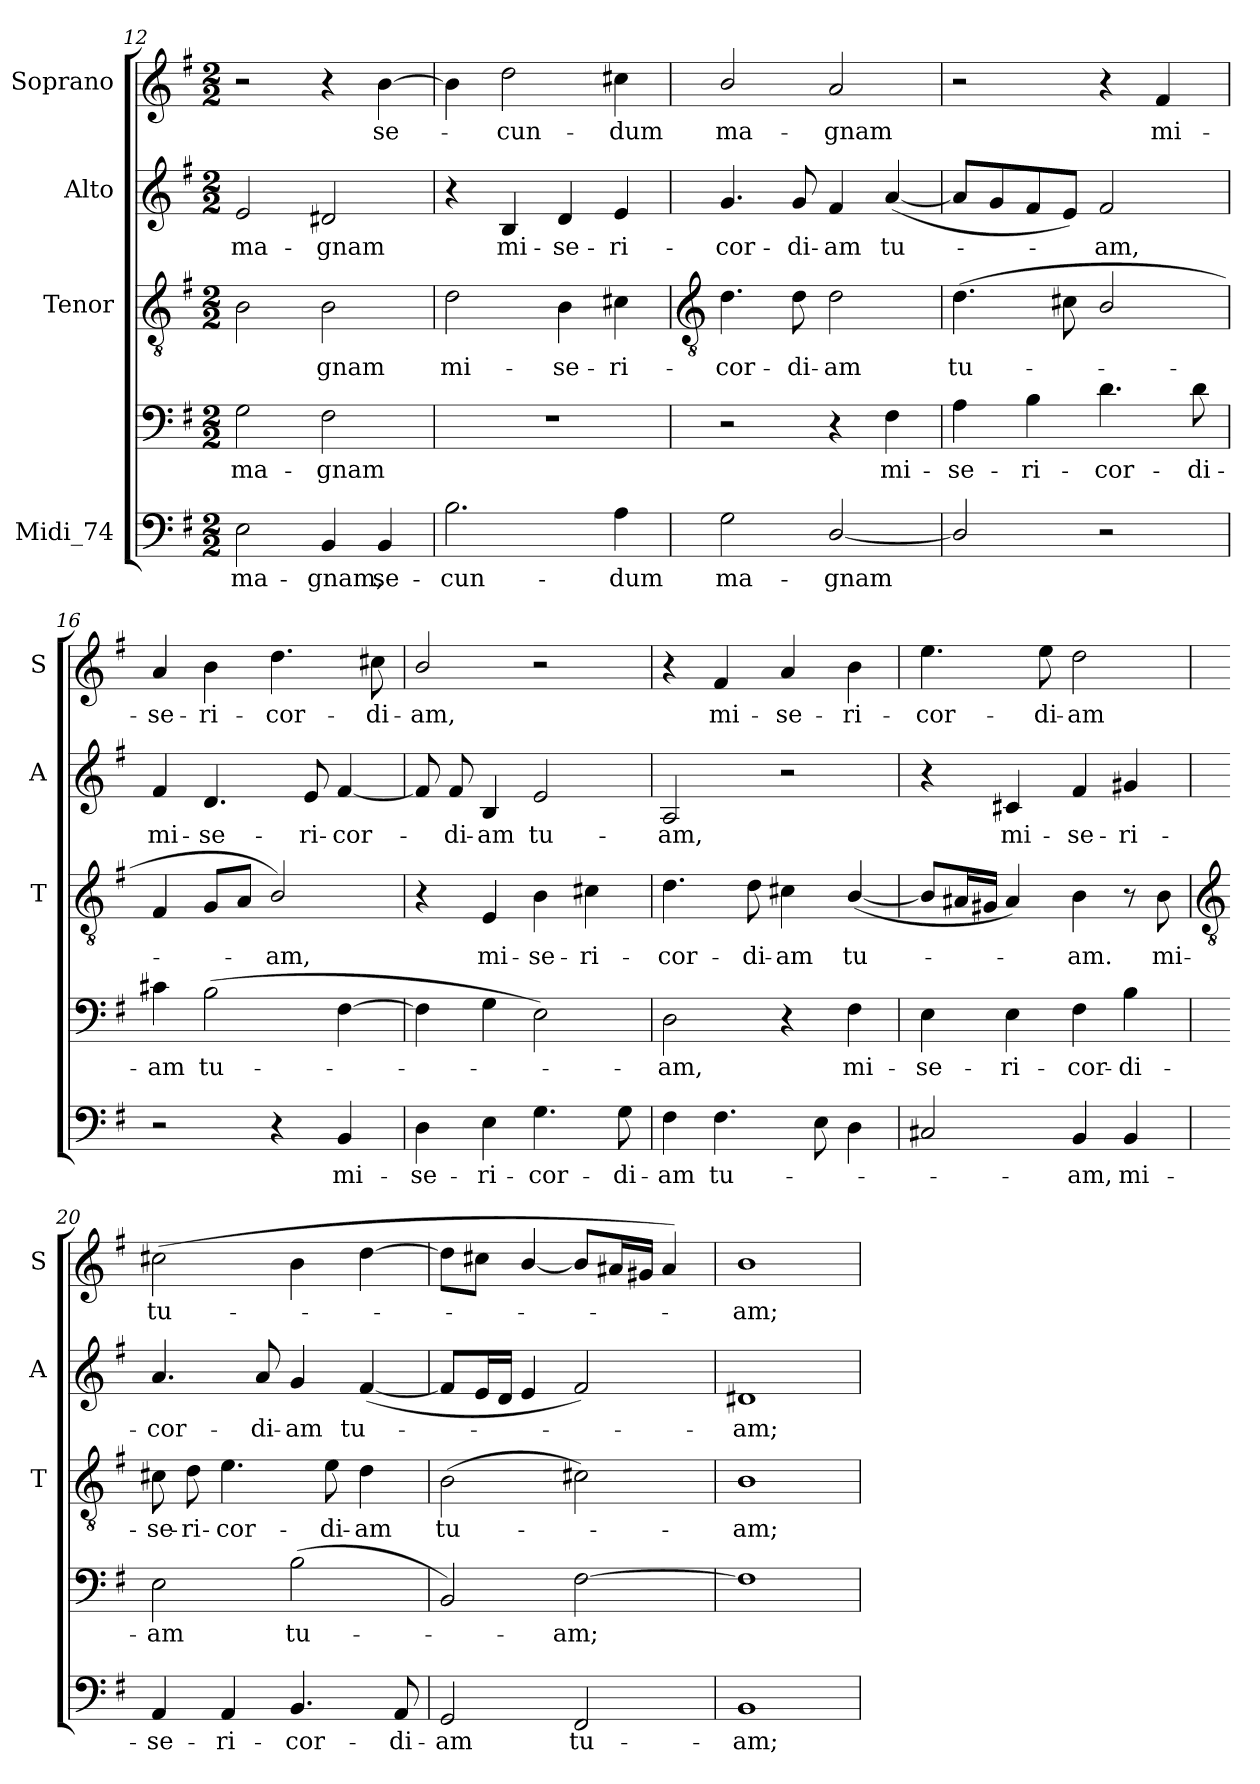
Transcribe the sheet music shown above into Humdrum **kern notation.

**kern	**text	**kern	**text	**kern	**text	**kern	**text	**kern	**text
*part4	*part4	*part4	*part4	*part3	*part3	*part2	*part2	*part1	*part1
*staff5	*staff5	*staff4	*staff4	*staff3	*staff3	*staff2	*staff2	*staff1	*staff1
*I"Midi_74	*	*	*	*I"Tenor	*	*I"Alto	*	*I"Soprano	*
*	*	*	*	*I'T	*	*I'A	*	*I'S	*
*clefF4	*	*clefF4	*	*clefGv2	*	*clefG2	*	*clefG2	*
*k[f#]	*	*k[f#]	*	*k[f#]	*	*k[f#]	*	*k[f#]	*
*G:	*	*G:	*	*G:	*	*G:	*	*G:	*
*M2/2	*	*M2/2	*	*M2/2	*	*M2/2	*	*M2/2	*
=12	=12	=12	=12	=12	=12	=12	=12	=12	=12
!	!LO:LY:b	!	!LO:LY:b	!	!	!	!LO:LY:b	!	!
2E	ma-	2G	ma-	2B	.	2e	ma-	2r	.
!	!LO:LY:b	!	!LO:LY:b	!	!LO:LY:b	!	!LO:LY:b	!	!
4BB	-gnam,	2F#	-gnam	2B	gnam	2d#X	-gnam	4r	.
!	!LO:LY:b	!	!	!	!	!	!	!	!LO:LY:b
4BB	se-	.	.	.	.	.	.	[4b	se-
=13	=13	=13	=13	=13	=13	=13	=13	=13	=13
!	!LO:LY:b	!	!	!	!LO:LY:b	!	!	!	!
2.B	-cun-	1r	.	2d	mi-	4r	.	4b]	.
!	!	!	!	!	!	!	!LO:LY:b	!	!LO:LY:b
.	.	.	.	.	.	4B	mi-	2dd	cun-
!	!	!	!	!	!LO:LY:b	!	!LO:LY:b	!	!
.	.	.	.	4B	-se-	4d	-se-	.	.
!	!LO:LY:b	!	!	!	!LO:LY:b	!	!LO:LY:b	!	!LO:LY:b
4A	-dum	.	.	4c#X	-ri-	4e	-ri-	4cc#X	-dum
!!LO:LB:g=z
=14	=14	=14	=14	=14	=14	=14	=14	=14	=14
*	*	*	*	*clefGv2	*	*	*	*	*
!	!LO:LY:b	!	!	!	!LO:LY:b	!	!LO:LY:b	!	!LO:LY:b
2G	-ma-	2r	.	4.d	-cor-	4.g	-cor-	2b/	ma-
!	!	!	!	!	!LO:LY:b	!	!LO:LY:b	!	!
.	.	.	.	8d	-di-	8g	-di-	.	.
!	!LO:LY:b	!	!	!	!LO:LY:b	!	!LO:LY:b	!	!LO:LY:b
[2D/	-gnam	4r	.	2d	-am	4f#	-am	2a	-gnam
!	!	!	!LO:LY:b	!	!	!	!LO:LY:b	!	!
.	.	4F#	mi-	.	.	(<[4a	tu-	.	.
=15	=15	=15	=15	=15	=15	=15	=15	=15	=15
!	!	!	!LO:LY:b	!	!LO:LY:b	!	!	!	!
2D/]	.	4A	se-	(<4.d	tu-	8aL]	.	2r	.
.	.	.	.	.	.	8g	.	.	.
!	!	!	!LO:LY:b	!	!	!	!	!	!
.	.	4B	-ri-	.	.	8f#	.	.	.
.	.	.	.	8c#X	.	8eJ)	.	.	.
!	!	!	!LO:LY:b	!	!	!	!LO:LY:b	!	!
2r	.	4.d	-cor-	2B/	.	2f#	am,	4r	.
!	!	!	!	!	!	!	!	!	!LO:LY:b
.	.	.	.	.	.	.	.	4f#	mi-
!	!	!	!LO:LY:b	!	!	!	!	!	!
.	.	8d	-di-	.	.	.	.	.	.
=16	=16	=16	=16	=16	=16	=16	=16	=16	=16
!	!	!	!LO:LY:b	!	!	!	!LO:LY:b	!	!LO:LY:b
2r	.	4c#X	-am	4F#	.	4f#	mi-	4a	-se-
!	!	!	!LO:LY:b	!	!	!	!LO:LY:b	!	!LO:LY:b
.	.	(>2B	tu-	8GL	.	4.d	-se-	4b	-ri-
.	.	.	.	8AJ	.	.	.	.	.
!	!	!	!	!	!LO:LY:b	!	!	!	!LO:LY:b
4r	.	.	.	2B/)	am,	.	.	4.dd	-cor-
!	!	!	!	!	!	!	!LO:LY:b	!	!
.	.	.	.	.	.	8e	-ri-	.	.
!	!LO:LY:b	!	!	!	!	!	!LO:LY:b	!	!
4BB	mi-	[4F#	.	.	.	[4f#	-cor-	.	.
!	!	!	!	!	!	!	!	!	!LO:LY:b
.	.	.	.	.	.	.	.	8cc#X	-di-
=17	=17	=17	=17	=17	=17	=17	=17	=17	=17
!	!LO:LY:b	!	!	!	!	!	!	!	!LO:LY:b
4D	-se-	4F#]	.	4r	.	8f#]	.	2b/	-am,
!	!	!	!	!	!	!	!LO:LY:b	!	!
.	.	.	.	.	.	8f#	di-	.	.
!	!LO:LY:b	!	!	!	!LO:LY:b	!	!LO:LY:b	!	!
4E	-ri-	4G	.	4E	mi-	4B	-am	.	.
!	!LO:LY:b	!	!	!	!LO:LY:b	!	!LO:LY:b	!	!
4.G	-cor-	2E)	.	4B	-se-	2e	tu-	2r	.
!	!	!	!	!	!LO:LY:b	!	!	!	!
.	.	.	.	4c#X	-ri-	.	.	.	.
!	!LO:LY:b	!	!	!	!	!	!	!	!
8G	-di-	.	.	.	.	.	.	.	.
=18	=18	=18	=18	=18	=18	=18	=18	=18	=18
!	!LO:LY:b	!	!LO:LY:b	!	!LO:LY:b	!	!LO:LY:b	!	!
4F#	-am	2D	-am,	4.d	-cor-	2A	-am,	4r	.
!	!LO:LY:b	!	!	!	!	!	!	!	!LO:LY:b
4.F#	tu-	.	.	.	.	.	.	4f#	mi-
!	!	!	!	!	!LO:LY:b	!	!	!	!
.	.	.	.	8d	-di-	.	.	.	.
!	!	!	!	!	!LO:LY:b	!	!	!	!LO:LY:b
.	.	4r	.	4c#X	-am	2r	.	4a	-se-
8E	.	.	.	.	.	.	.	.	.
!	!	!	!LO:LY:b	!	!LO:LY:b	!	!	!	!LO:LY:b
4D	.	4F#	mi-	(<[4B/	tu-	.	.	4b	-ri-
=19	=19	=19	=19	=19	=19	=19	=19	=19	=19
!	!	!	!LO:LY:b	!	!	!	!	!	!LO:LY:b
2C#X	.	4E	se-	8BL]	.	4r	.	4.ee	-cor-
.	.	.	.	16A#XL	.	.	.	.	.
.	.	.	.	16G#XJJ	.	.	.	.	.
!	!	!	!LO:LY:b	!	!	!	!LO:LY:b	!	!
.	.	4E	-ri-	4A#)	.	4c#X	mi-	.	.
!	!	!	!	!	!	!	!	!	!LO:LY:b
.	.	.	.	.	.	.	.	8ee	-di-
!	!LO:LY:b	!	!LO:LY:b	!	!LO:LY:b	!	!LO:LY:b	!	!LO:LY:b
4BB	-am,	4F#	-cor-	4B	am.	4f#	-se-	2dd	-am
!	!LO:LY:b	!	!LO:LY:b	!	!	!	!LO:LY:b	!	!
4BB	mi-	4B	-di-	8r	.	4g#X	-ri-	.	.
!	!	!	!	!	!LO:LY:b	!	!	!	!
.	.	.	.	8B	mi-	.	.	.	.
!!LO:LB:g=z
=20	=20	=20	=20	=20	=20	=20	=20	=20	=20
*	*	*	*	*clefGv2	*	*	*	*	*
!	!LO:LY:b	!	!LO:LY:b	!	!LO:LY:b	!	!LO:LY:b	!	!LO:LY:b
4AA	se-	2E	-am	8c#X	-se-	4.a	-cor-	(<2cc#X	tu-
!	!	!	!	!	!LO:LY:b	!	!	!	!
.	.	.	.	8d	-ri-	.	.	.	.
!	!LO:LY:b	!	!	!	!LO:LY:b	!	!	!	!
4AA	-ri-	.	.	4.e	-cor-	.	.	.	.
!	!	!	!	!	!	!	!LO:LY:b	!	!
.	.	.	.	.	.	8a	-di-	.	.
!	!LO:LY:b	!	!LO:LY:b	!	!	!	!LO:LY:b	!	!
4.BB	-cor-	(<2B	tu-	.	.	4g	-am	4b	.
!	!	!	!	!	!LO:LY:b	!	!	!	!
.	.	.	.	8e	-di-	.	.	.	.
!	!	!	!	!	!LO:LY:b	!	!LO:LY:b	!	!
.	.	.	.	4d	-am	(<[4f#	tu-	[4dd	.
!	!LO:LY:b	!	!	!	!	!	!	!	!
8AA	-di-	.	.	.	.	.	.	.	.
=21	=21	=21	=21	=21	=21	=21	=21	=21	=21
!	!LO:LY:b	!	!	!	!LO:LY:b	!	!	!	!
2GG	am	2BB)	.	(>2B	tu-	8f#L]	.	8ddL]	.
.	.	.	.	.	.	16eL	.	8cc#XJ	.
.	.	.	.	.	.	16dJJ	.	.	.
.	.	.	.	.	.	4e	.	[4b/	.
!	!LO:LY:b	!	!LO:LY:b	!	!	!	!	!	!
2FF#	tu-	[2F#	-am;	2c#X)	.	2f#)	.	8bL]	.
.	.	.	.	.	.	.	.	16a#XL	.
.	.	.	.	.	.	.	.	16g#XJJ	.
.	.	.	.	.	.	.	.	4a#)	.
=22	=22	=22	=22	=22	=22	=22	=22	=22	=22
!	!LO:LY:b	!	!	!	!LO:LY:b	!	!LO:LY:b	!	!LO:LY:b
1BB	-am;	1F#]	.	1B	am;	1d#X	am;	1b	am;
=	=	=	=	=	=	=	=	=	=
*-	*-	*-	*-	*-	*-	*-	*-	*-	*-
